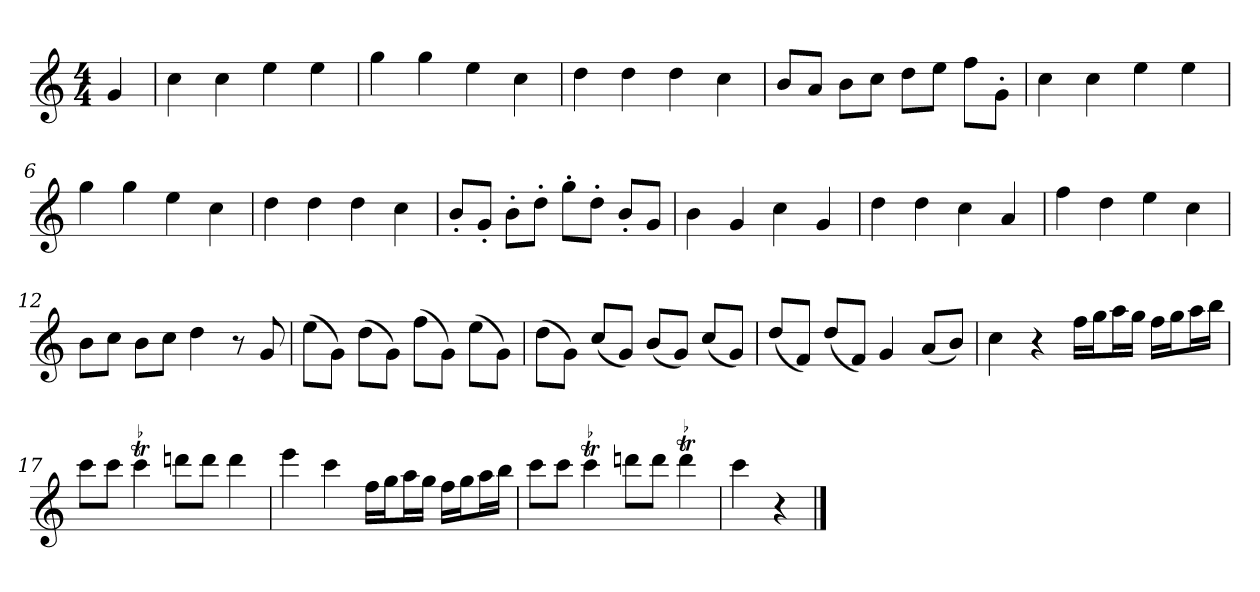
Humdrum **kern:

**kern
*part1
*staff1
*clefG2
*k[]
*C:
*M4/4
*MM120
=
4g
=1
4cc
4cc
4ee
4ee
=2
4gg
4gg
4ee
4cc
=3
4dd
4dd
4dd
4cc
=4
8b/L
8a/J
8b\L
8cc\J
8dd\L
8ee\J
8ff\L
8g'\J
=5
4cc
4cc
4ee
4ee
=6
4gg
4gg
4ee
4cc
=7
4dd
4dd
4dd
4cc
=8
8b'/L
8g'/J
8b'\L
8dd'\J
8gg'\L
8dd'\J
8b'/L
8g/J
=9
4b
4g
4cc
4g
=10
4dd
4dd
4cc
4a
=11
4ff
4dd
4ee
4cc
=12
8b\L
8cc\J
8b\L
8cc\J
4dd
8r
8g
=13
(8ee\L
8g\J)
(8dd\L
8g\J)
(8ff\L
8g\J)
(8ee\L
8g\J)
=14
(8dd\L
8g\J)
(8cc/L
8g/J)
(8b/L
8g/J)
(8cc/L
8g/J)
=15
(8dd/L
8f/J)
(8dd/L
8f/J)
4g
(8a/L
8b/J)
=16
4cc
4r
16ff\LL
16gg\J
16aa\L
16gg\JJ
16ff\LL
16gg\J
16aa\L
16bb\JJ
=17
8ccc\L
8ccc\J
!LO:TR:acc=-
4ccct
8dddn\L
8ddd\J
4ddd
=18
4eee
4ccc
16ff\LL
16gg\J
16aa\L
16gg\JJ
16ff\LL
16gg\J
16aa\L
16bb\JJ
=19
8ccc\L
8ccc\J
!LO:TR:acc=-
4ccct
8dddn\L
8ddd\J
!LO:TR:acc=-
4dddt
=20
4ccc
4r
==
*-
